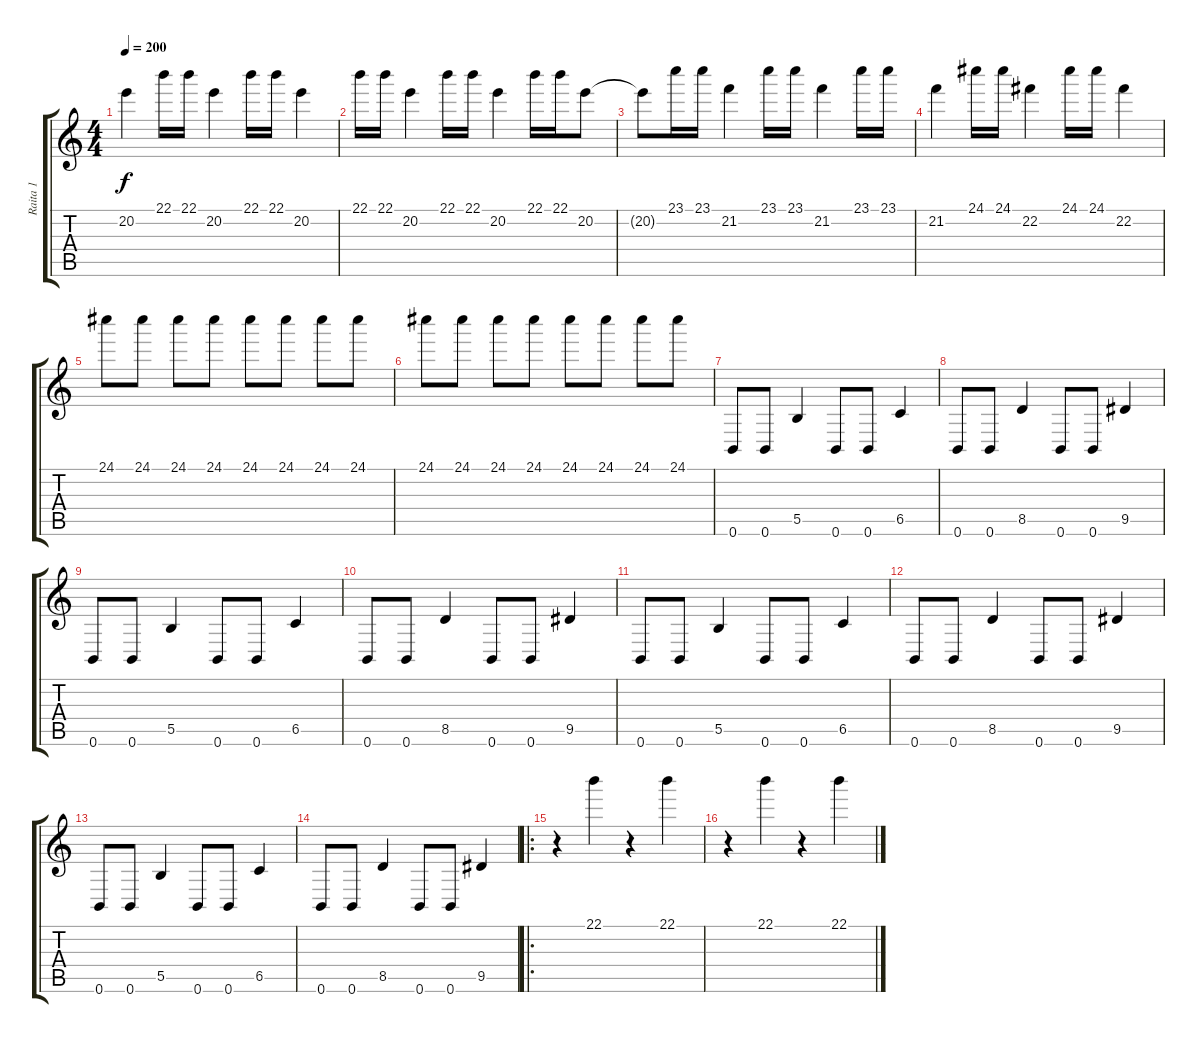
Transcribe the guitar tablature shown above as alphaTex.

\track ("Raita 1" "Raita 1") {instrument distortionguitar}
\staff {score tabs}
\tuning (Db4 Ab3 E3 B2 Gb2 B1) {hide}
\ts (4 4)
\tempo 200
\clef g2
\ks c
20.2.4{dy f} 22.1.16 22.1.16 20.2.4 22.1.16 22.1.16 20.2.4 |
22.1.16 22.1.16 20.2.4 22.1.16 22.1.16 20.2.4 22.1.16 22.1.16 20.2.8 |
20.2{t}.8 23.1.16 23.1.16 21.2.4 23.1.16 23.1.16 21.2.4 23.1.16 23.1.16 |
21.2.4 24.1.16 24.1.16 22.2.4 24.1.16 24.1.16 22.2.4 |
24.1.8 24.1.8 24.1.8 24.1.8 24.1.8 24.1.8 24.1.8 24.1.8 |
24.1.8 24.1.8 24.1.8 24.1.8 24.1.8 24.1.8 24.1.8 24.1.8 |
0.6.8 0.6.8 5.5.4 0.6.8 0.6.8 6.5.4 |
0.6.8 0.6.8 8.5.4 0.6.8 0.6.8 9.5.4 |
0.6.8 0.6.8 5.5.4 0.6.8 0.6.8 6.5.4 |
0.6.8 0.6.8 8.5.4 0.6.8 0.6.8 9.5.4 |
0.6.8 0.6.8 5.5.4 0.6.8 0.6.8 6.5.4 |
0.6.8 0.6.8 8.5.4 0.6.8 0.6.8 9.5.4 |
0.6.8 0.6.8 5.5.4 0.6.8 0.6.8 6.5.4 |
0.6.8 0.6.8 8.5.4 0.6.8 0.6.8 9.5.4 |
\ro
r.4 22.1.4 r.4 22.1.4 |
r.4 22.1.4 r.4 22.1.4
